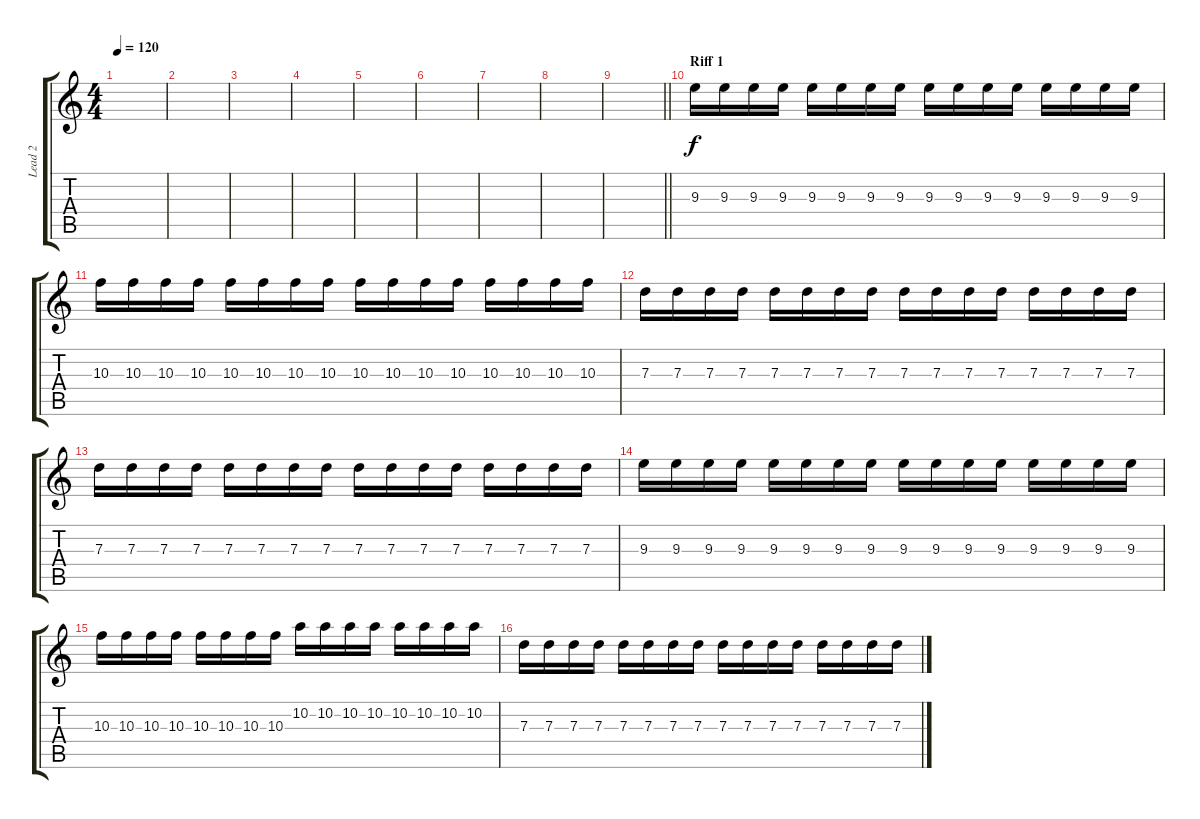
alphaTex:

\track ("Lead 2" "Lead 2") {instrument distortionguitar}
\staff {score tabs}
\tuning (E4 B3 G3 D3 A2 E2) {hide}
\ts (4 4)
\tempo 120
\clef g2
\ks c
|
|
|
|
|
|
|
|
\barLineRight lightlight
|
\section ("" "Riff 1")
9.3.16{volume 15} 9.3.16 9.3.16 9.3.16 9.3.16 9.3.16 9.3.16 9.3.16 9.3.16 9.3.16 9.3.16 9.3.16 9.3.16 9.3.16 9.3.16 9.3.16 |
10.3.16 10.3.16 10.3.16 10.3.16 10.3.16 10.3.16 10.3.16 10.3.16 10.3.16 10.3.16 10.3.16 10.3.16 10.3.16 10.3.16 10.3.16 10.3.16 |
7.3.16 7.3.16 7.3.16 7.3.16 7.3.16 7.3.16 7.3.16 7.3.16 7.3.16 7.3.16 7.3.16 7.3.16 7.3.16 7.3.16 7.3.16 7.3.16 |
7.3.16 7.3.16 7.3.16 7.3.16 7.3.16 7.3.16 7.3.16 7.3.16 7.3.16 7.3.16 7.3.16 7.3.16 7.3.16 7.3.16 7.3.16 7.3.16 |
9.3.16 9.3.16 9.3.16 9.3.16 9.3.16 9.3.16 9.3.16 9.3.16 9.3.16 9.3.16 9.3.16 9.3.16 9.3.16 9.3.16 9.3.16 9.3.16 |
10.3.16 10.3.16 10.3.16 10.3.16 10.3.16 10.3.16 10.3.16 10.3.16 10.2.16 10.2.16 10.2.16 10.2.16 10.2.16 10.2.16 10.2.16 10.2.16 |
7.3.16 7.3.16 7.3.16 7.3.16 7.3.16 7.3.16 7.3.16 7.3.16 7.3.16 7.3.16 7.3.16 7.3.16 7.3.16 7.3.16 7.3.16 7.3.16
